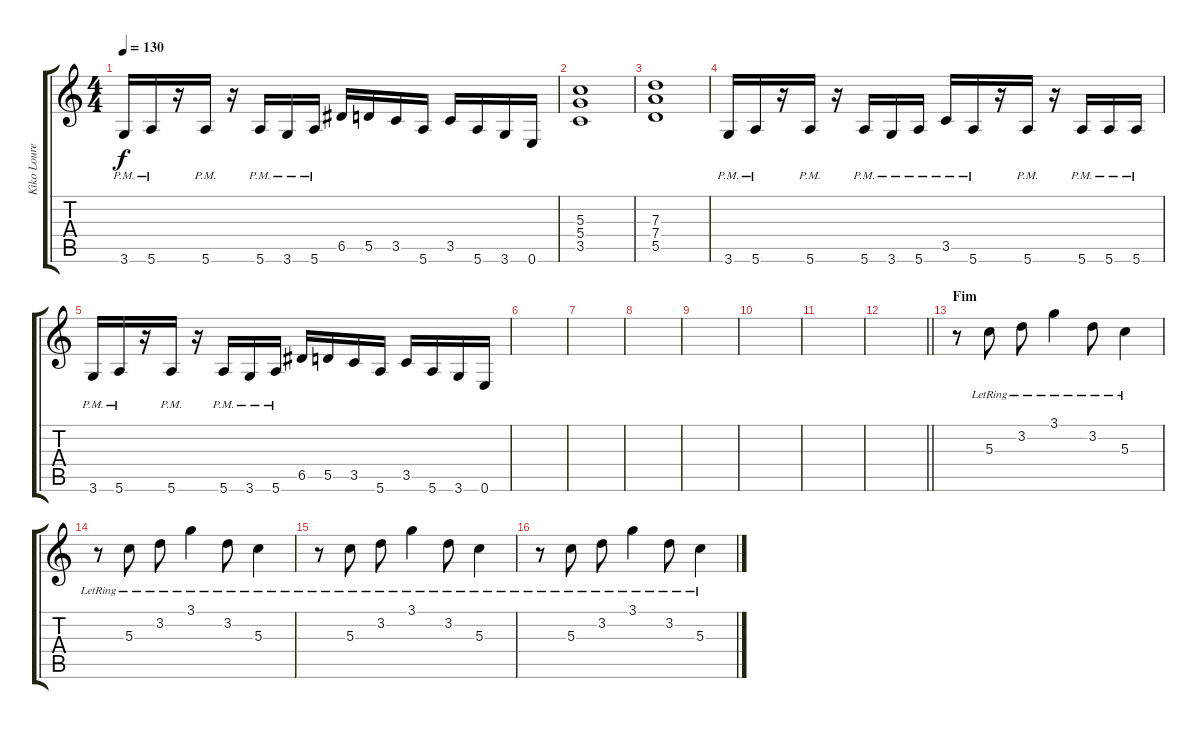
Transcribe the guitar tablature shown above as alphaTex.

\track ("Kiko Loureiro" "Kiko Loure") {instrument distortionguitar}
\staff {score tabs}
\tuning (E4 B3 G3 D3 A2 E2) {hide}
\ts (4 4)
\tempo 130
\clef g2
\ks c
3.6{pm}.16{dy f} 5.6{pm}.16 r.16 5.6{pm}.16 r.16 5.6{pm}.16 3.6{pm}.16 5.6{pm}.16 6.5.16 5.5.16 3.5.16 5.6.16 3.5.16 5.6.16 3.6.16 0.6.16 |
(5.3 5.4 3.5).1 |
(7.3 7.4 5.5).1 |
3.6{pm}.16 5.6{pm}.16 r.16 5.6{pm}.16 r.16 5.6{pm}.16 3.6{pm}.16 5.6{pm}.16 3.5{pm}.16 5.6{pm}.16 r.16 5.6{pm}.16 r.16 5.6{pm}.16 5.6{pm}.16 5.6{pm}.16 |
3.6{pm}.16 5.6{pm}.16 r.16 5.6{pm}.16 r.16 5.6{pm}.16 3.6{pm}.16 5.6{pm}.16 6.5.16 5.5.16 3.5.16 5.6.16 3.5.16 5.6.16 3.6.16 0.6.16 |
|
|
|
|
|
|
\barLineRight lightlight
|
\section ("" "Fim")
r.8{volume 11 instrument electricguitarjazz} 5.3{lr}.8 3.2{lr}.8 3.1{lr}.4 3.2{lr}.8 5.3{lr}.4 |
r.8 5.3{lr}.8 3.2{lr}.8 3.1{lr}.4 3.2{lr}.8 5.3{lr}.4 |
r.8 5.3{lr}.8 3.2{lr}.8 3.1{lr}.4 3.2{lr}.8 5.3{lr}.4 |
r.8 5.3{lr}.8 3.2{lr}.8 3.1{lr}.4 3.2{lr}.8 5.3{lr}.4
